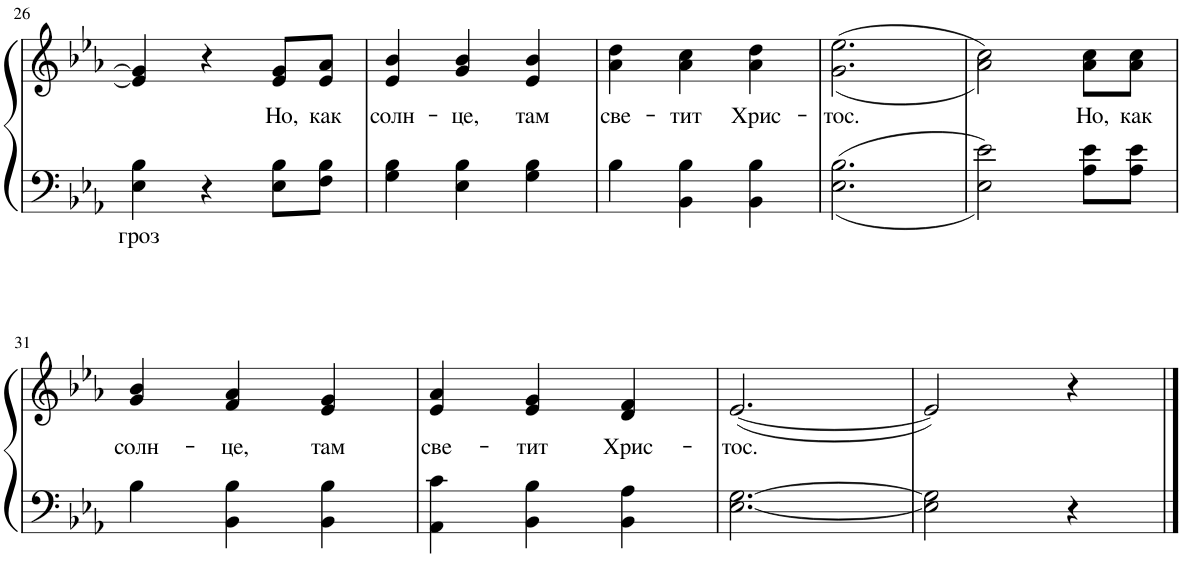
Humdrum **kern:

**kern	**text	**kern	**text
*part1	*part1	*part1	*part1
*staff2	*staff2	*staff1	*staff1
*I"Piano	*	*	*
*I'Pno.	*	*	*
!!LO:PB:g=z
*clefF4	*	*clefG2	*
*k[b-e-a-]	*	*k[b-e-a-]	*
*M3/4	*	*M3/4	*
=26	=26	=26	=26
!	!LO:LY:b	!	!
4E-\ 4B-\	гроз	4e-/] 4g/]	.
4r	.	4r	.
!	!	!	!LO:LY:b
8E-\ 8B-\L	.	8e-/ 8g/L	Но,
!	!	!	!LO:LY:b
8F\ 8B-\J	.	8e-/ 8a-/J	как
=27	=27	=27	=27
!	!	!	!LO:LY:b
4G\ 4B-\	.	4e-/ 4b-/	солн-
!	!	!	!LO:LY:b
4E-\ 4B-\	.	4g/ 4b-/	-це,
!	!	!	!LO:LY:b
4G\ 4B-\	.	4e-/ 4b-/	там
=28	=28	=28	=28
!	!	!	!LO:LY:b
4B-\	.	4a-\ 4dd\	све-
!	!	!	!LO:LY:b
4BB-\ 4B-\	.	4a-\ 4cc\	-тит
!	!	!	!LO:LY:b
4BB-\ 4B-\	.	4a-\ 4dd\	Хрис-
=29	=29	=29	=29
!	!	!	!LO:LY:b
2.E-\ 2.B-\	.	(<(2.g\ 2.ee-\	-тос.
=30	=30	=30	=30
2E-\ 2e-\	.	2a-\ 2cc\))	.
!	!	!	!LO:LY:b
8A-\ 8e-\L	.	8a-\ 8cc\L	Но,
!	!	!	!LO:LY:b
8A-\ 8e-\J	.	8a-\ 8cc\J	как
!!LO:LB:g=z
=31	=31	=31	=31
!	!	!	!LO:LY:b
4B-\	.	4g/ 4b-/	солн-
!	!	!	!LO:LY:b
4BB-\ 4B-\	.	4f/ 4a-/	-це,
!	!	!	!LO:LY:b
4BB-\ 4B-\	.	4e-/ 4g/	там
=32	=32	=32	=32
!	!	!	!LO:LY:b
4AA-\ 4c\	.	4e-/ 4a-/	све-
!	!	!	!LO:LY:b
4BB-\ 4B-\	.	4e-/ 4g/	-тит
!	!	!	!LO:LY:b
4BB-\ 4A-\	.	4d/ 4f/	Хрис-
=33	=33	=33	=33
!	!	!	!LO:LY:b
[2.E-\ [2.G\	.	([2.e-/	-тос.
=34	=34	=34	=34
2E-\] 2G\]	.	2e-/])	.
4r	.	4r	.
==	==	==	==
*-	*-	*-	*-
